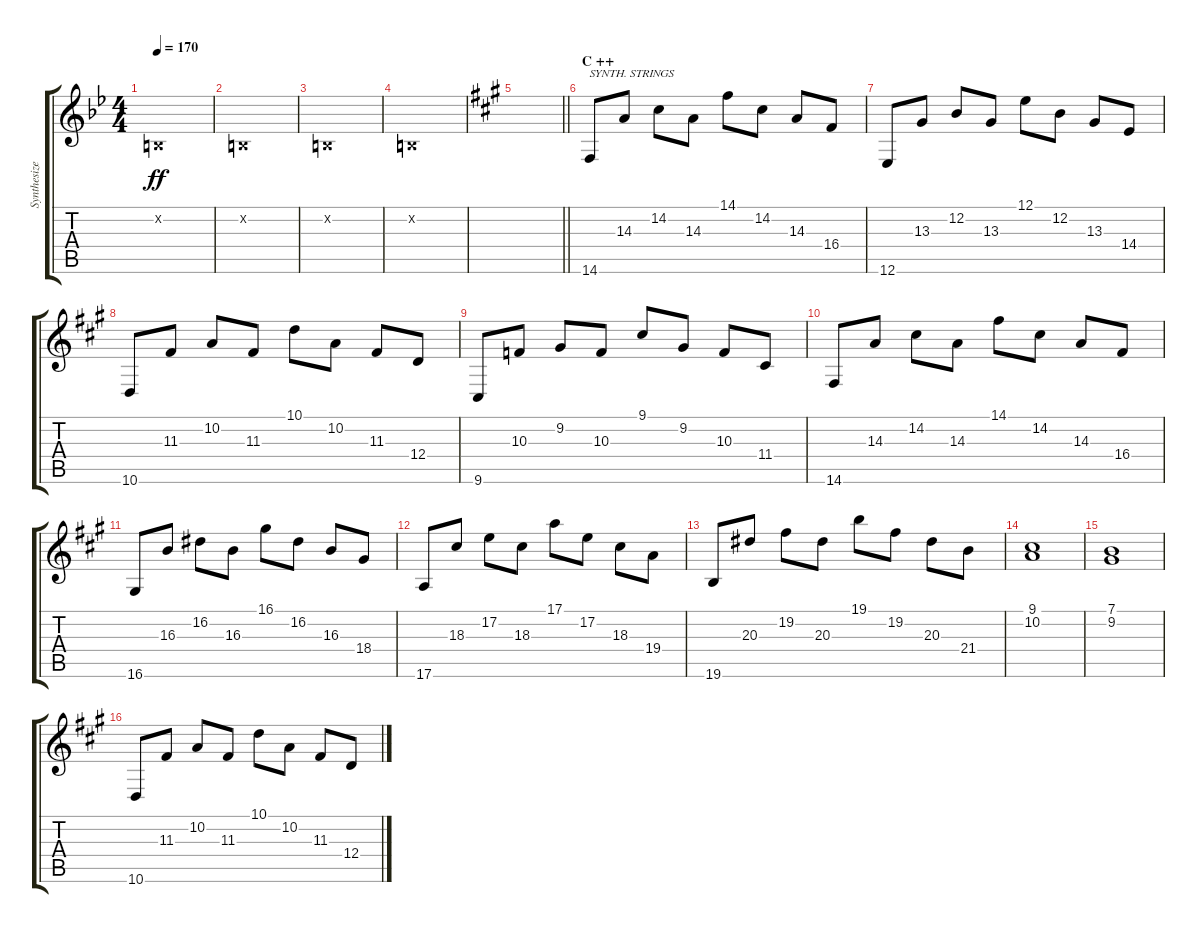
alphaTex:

\track ("Synthesizer A" "Synthesize") {instrument stringensemble1}
\staff {score tabs}
\tuning (E4 B3 G3 D3 A2 E2) {hide}
\ts (4 4)
\tempo 170
\clef g2
\ks bb
0.2{x}.1{dy ff} |
0.2{x}.1 |
0.2{x}.1 |
0.2{x}.1 |
\barLineRight lightlight
\ks a
|
\section ("" "C ++")
14.6.8{txt "SYNTH. STRINGS"} 14.3.8 14.2.8 14.3.8 14.1.8 14.2.8 14.3.8 16.4.8 |
12.6.8 13.3.8 12.2.8 13.3.8 12.1.8 12.2.8 13.3.8 14.4.8 |
10.6.8 11.3.8 10.2.8 11.3.8 10.1.8 10.2.8 11.3.8 12.4.8 |
9.6.8 10.3.8 9.2.8 10.3.8 9.1.8 9.2.8 10.3.8 11.4.8 |
14.6.8 14.3.8 14.2.8 14.3.8 14.1.8 14.2.8 14.3.8 16.4.8 |
16.6.8 16.3.8 16.2.8 16.3.8 16.1.8 16.2.8 16.3.8 18.4.8 |
17.6.8 18.3.8 17.2.8 18.3.8 17.1.8 17.2.8 18.3.8 19.4.8 |
19.6.8 20.3.8 19.2.8 20.3.8 19.1.8 19.2.8 20.3.8 21.4.8 |
(9.1 10.2).1 |
(7.1 9.2).1 |
10.6.8 11.3.8 10.2.8 11.3.8 10.1.8 10.2.8 11.3.8 12.4.8
